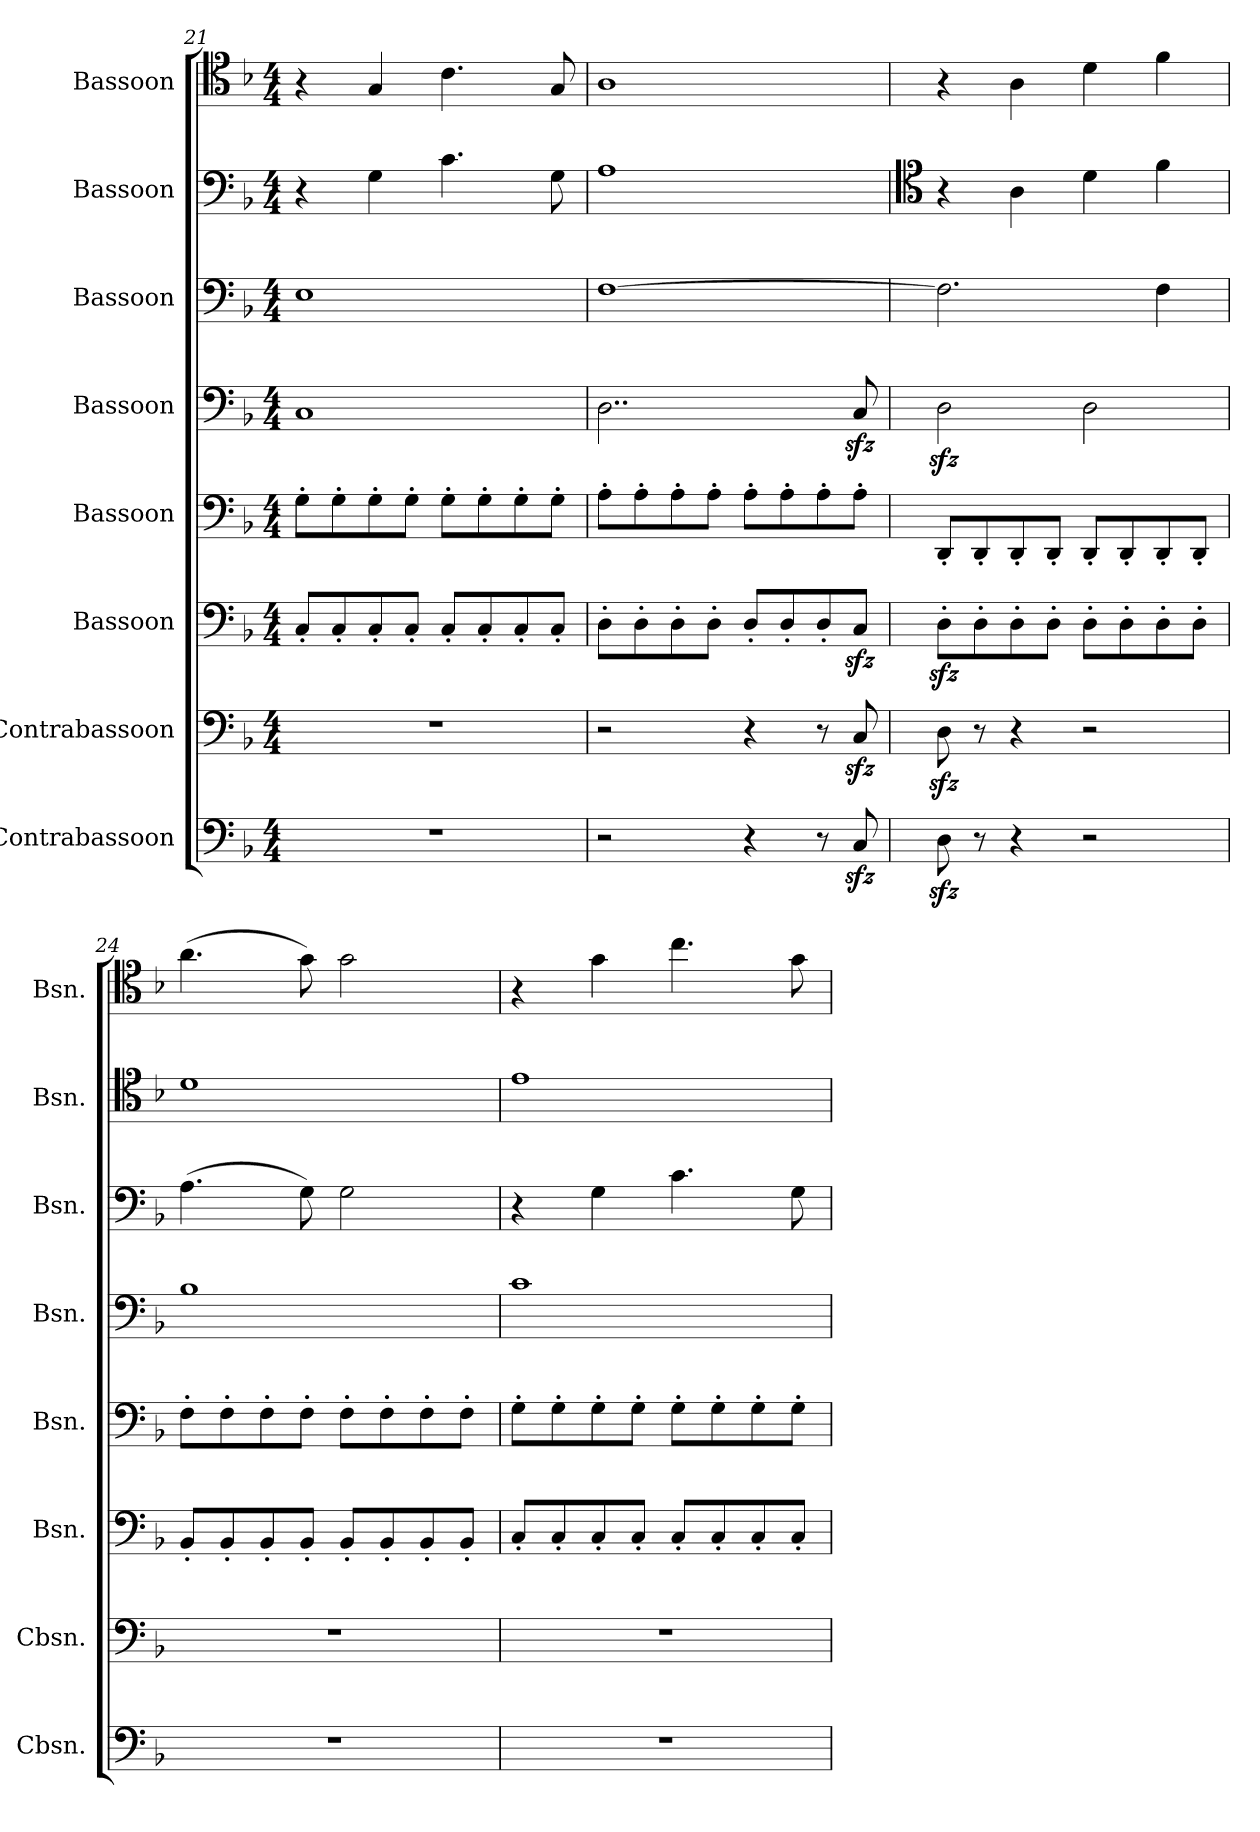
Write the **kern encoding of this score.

**kern	**kern	**kern	**kern	**kern	**kern	**kern	**kern
*part8	*part7	*part6	*part5	*part4	*part3	*part2	*part1
*staff8	*staff7	*staff6	*staff5	*staff4	*staff3	*staff2	*staff1
*I"Contrabassoon	*I"Contrabassoon	*I"Bassoon	*I"Bassoon	*I"Bassoon	*I"Bassoon	*I"Bassoon	*I"Bassoon
*I'Cbsn.	*I'Cbsn.	*I'Bsn.	*I'Bsn.	*I'Bsn.	*I'Bsn.	*I'Bsn.	*I'Bsn.
*clefF4	*clefF4	*clefF4	*clefF4	*clefF4	*clefF4	*clefF4	*clefC4
*ITrd7c12	*ITrd7c12	*	*	*	*	*	*
*k[b-]	*k[b-]	*k[b-]	*k[b-]	*k[b-]	*k[b-]	*k[b-]	*k[b-]
*M4/4	*M4/4	*M4/4	*M4/4	*M4/4	*M4/4	*M4/4	*M4/4
=21	=21	=21	=21	=21	=21	=21	=21
1r	1r	8C'/L	8G'\L	1C	1E	4r	4r
.	.	8C'/	8G'\	.	.	.	.
.	.	8C'/	8G'\	.	.	4G\	4G/
.	.	8C'/J	8G'\J	.	.	.	.
.	.	8C'/L	8G'\L	.	.	4.c\	4.c\
.	.	8C'/	8G'\	.	.	.	.
.	.	8C'/	8G'\	.	.	.	.
.	.	8C'/J	8G'\J	.	.	8G\	8G/
=22	=22	=22	=22	=22	=22	=22	=22
2r	2r	8D'\L	8A'\L	2..D\	[1F	1A	1A
.	.	8D'\	8A'\	.	.	.	.
.	.	8D'\	8A'\	.	.	.	.
.	.	8D'\J	8A'\J	.	.	.	.
4r	4r	8D'/L	8A'\L	.	.	.	.
.	.	8D'/	8A'\	.	.	.	.
8r	8r	8D'/	8A'\	.	.	.	.
8CCzz</	8CCzz</	8Czz</J	8A'\J	8Czz</	.	.	.
!!LO:PB:g=z
=23	=23	=23	=23	=23	=23	=23	=23
*	*	*	*	*	*	*clefC4	*
8DDzz<\	8DDzz<\	8Dzz<'\L	8DD'/L	2Dzz<\	2.F\]	4r	4r
8r	8r	8D'\	8DD'/	.	.	.	.
4r	4r	8D'\	8DD'/	.	.	4A\	4A\
.	.	8D'\J	8DD'/J	.	.	.	.
2r	2r	8D'\L	8DD'/L	2D\	.	4d\	4d\
.	.	8D'\	8DD'/	.	.	.	.
.	.	8D'\	8DD'/	.	4F\	4f\	4f\
.	.	8D'\J	8DD'/J	.	.	.	.
=24	=24	=24	=24	=24	=24	=24	=24
1r	1r	8BB-'/L	8F'\L	1B-	(>4.A\	1d	(>4.a\
.	.	8BB-'/	8F'\	.	.	.	.
.	.	8BB-'/	8F'\	.	.	.	.
.	.	8BB-'/J	8F'\J	.	8G\)	.	8g\)
.	.	8BB-'/L	8F'\L	.	2G\	.	2g\
.	.	8BB-'/	8F'\	.	.	.	.
.	.	8BB-'/	8F'\	.	.	.	.
.	.	8BB-'/J	8F'\J	.	.	.	.
=25	=25	=25	=25	=25	=25	=25	=25
1r	1r	8C'/L	8G'\L	1c	4r	1e	4r
.	.	8C'/	8G'\	.	.	.	.
.	.	8C'/	8G'\	.	4G\	.	4g\
.	.	8C'/J	8G'\J	.	.	.	.
.	.	8C'/L	8G'\L	.	4.c\	.	4.cc\
.	.	8C'/	8G'\	.	.	.	.
.	.	8C'/	8G'\	.	.	.	.
.	.	8C'/J	8G'\J	.	8G\	.	8g\
=	=	=	=	=	=	=	=
*-	*-	*-	*-	*-	*-	*-	*-
